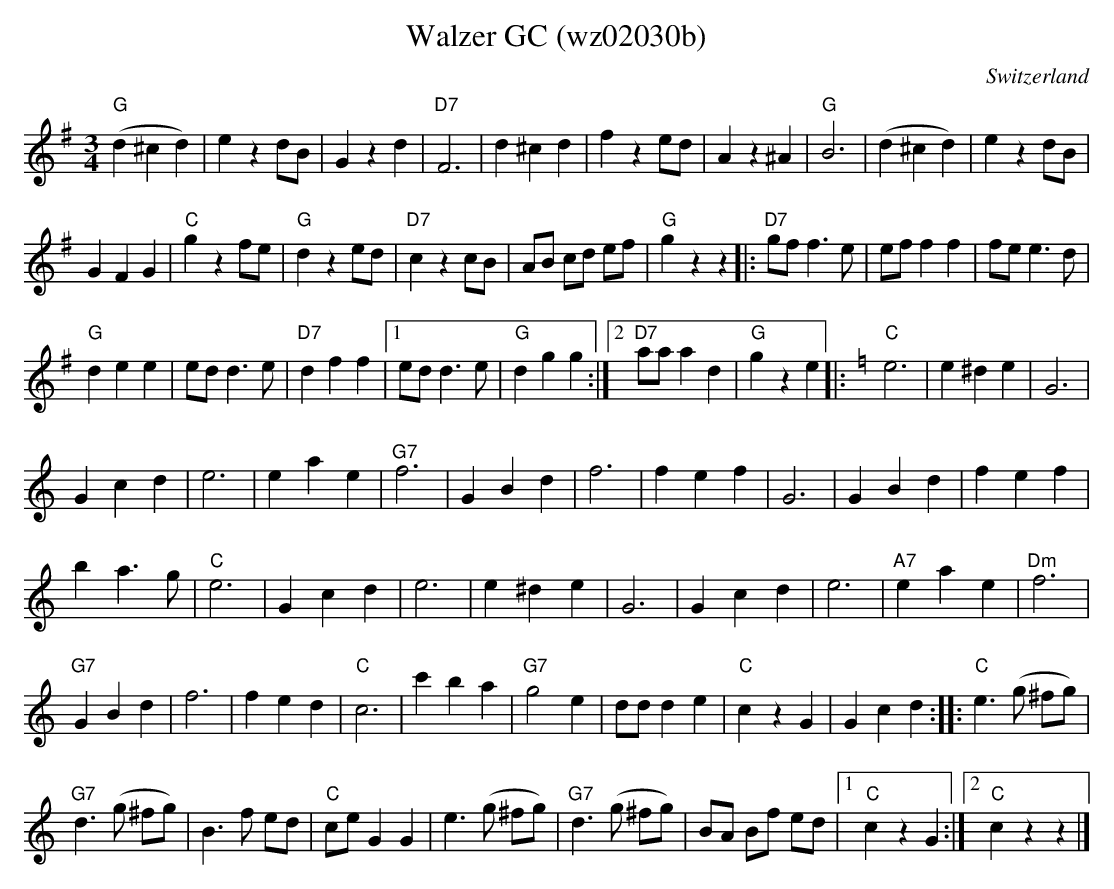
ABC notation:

X:1
T:Walzer GC (wz02030b)
O:Switzerland
M:3/4
L:1/4
K:G major
"G"(d^cd) | ezd/B/ | Gzd | "D7"F3 | d^cd | fze/d/ | Az^A | "G"B3 | (d^cd) | ezd/B/ |
GFG | "C"gzf/e/ | "G"dze/d/ | "D7"czc/B/ | A/B/ c/d/ e/f/ | "G"gzz |: "D7"g/f/ f>e | e/f/ff | f/e/e>d |
"G"dee | e/d/ d>e | "D7"dff |1 e/d/d>e | "G"dgg :|2 "D7"a/a/ad | "G"gze |: [K:C] "C"e3 | e^de | G3 |
Gcd | e3 | eae | "G7"f3 | GBd | f3 | fef | G3 | GBd | fef |
ba>g | "C"e3 | Gcd | e3 | e^de | G3 | Gcd | e3 | "A7"eae | "Dm"f3 |
"G7"GBd | f3 | fed | "C"c3 | c'ba | "G7"g2e | d/d/de | "C"czG | Gcd :: "C"e>(g ^f/g/) |
"G7"d>(g ^f/g/) | B>f e/d/ | "C"c/e/GG | e>(g ^f/g/) | "G7"d>(g ^f/g/) | B/A/ B/f/ e/d/ |1 "C"czG :|2 "C"czz |]
